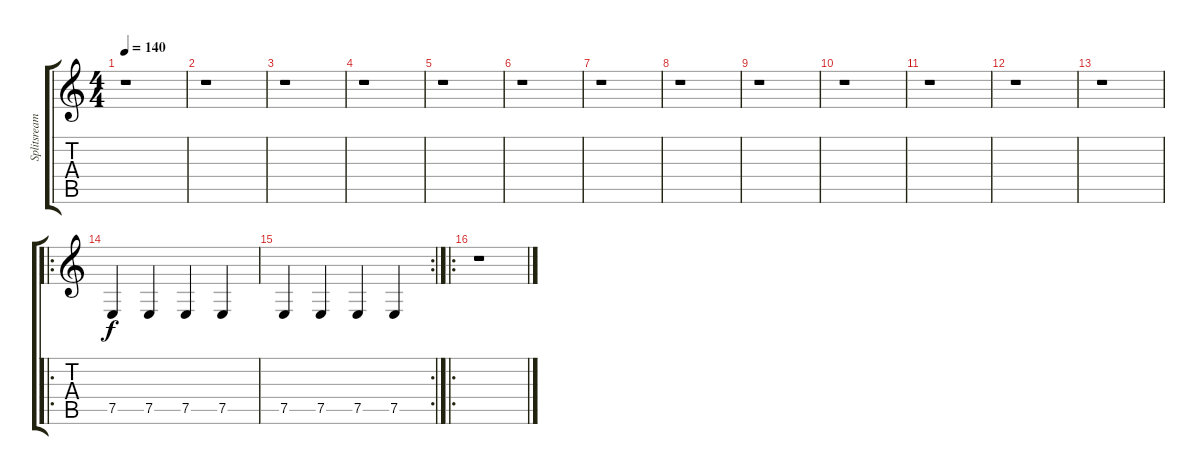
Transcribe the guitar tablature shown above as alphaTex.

\track ("Splitsream" "Splitsream") {instrument timpani}
\staff {score tabs}
\tuning (E4 B3 G3 D3 A2 E2) {hide}
\ts (4 4)
\tempo 140
\clef g2
\ks c
r.1{dy fff} |
r.1 |
r.1 |
r.1 |
r.1 |
r.1 |
r.1 |
r.1 |
r.1 |
r.1 |
r.1 |
r.1 |
r.1 |
\ro
7.5.4{dy f} 7.5.4 7.5.4 7.5.4 |
\rc 2
7.5.4 7.5.4 7.5.4 7.5.4 |
\ro
r.1
